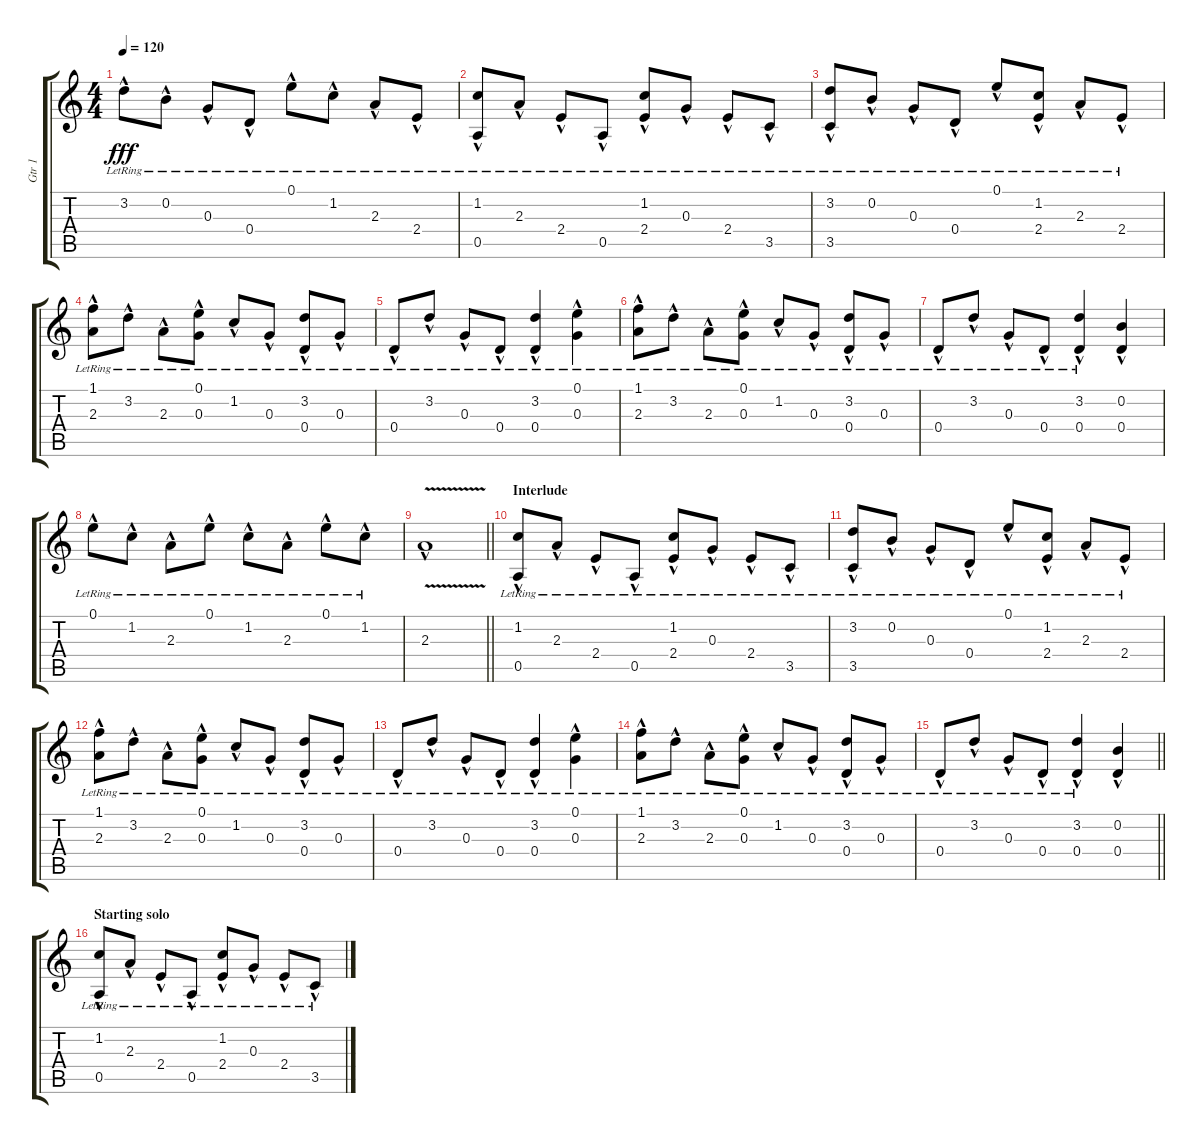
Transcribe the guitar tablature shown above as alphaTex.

\track ("Gtr 1" "Gtr 1") {instrument electricguitarclean}
\staff {score tabs}
\tuning (E4 B3 G3 D3 A2 E2) {hide}
\ts (4 4)
\tempo 120
\clef g2
\ks c
3.2{hac lr}.8{dy fff} 0.2{hac lr}.8 0.3{hac lr}.8 0.4{hac lr}.8 0.1{hac lr}.8 1.2{hac lr}.8 2.3{hac lr}.8 2.4{hac lr}.8 |
(1.2{hac lr} 0.5{hac lr}).8 2.3{hac lr}.8 2.4{hac lr}.8 0.5{hac lr}.8 (1.2{hac lr} 2.4{hac lr}).8 0.3{hac lr}.8 2.4{hac lr}.8 3.5{hac lr}.8 |
(3.2{hac lr} 3.5{hac lr}).8 0.2{hac lr}.8 0.3{hac lr}.8 0.4{hac lr}.8 0.1{hac lr}.8 (1.2{hac lr} 2.4{hac lr}).8 2.3{hac lr}.8 2.4{hac lr}.8 |
(1.1{hac lr} 2.3{hac lr}).8 3.2{hac lr}.8 2.3{hac lr}.8 (0.1{hac lr} 0.3{hac lr}).8 1.2{hac lr}.8 0.3{hac lr}.8 (3.2{hac lr} 0.4{hac lr}).8 0.3{hac lr}.8 |
0.4{hac lr}.8 3.2{hac lr}.8 0.3{hac lr}.8 0.4{hac lr}.8 (3.2{hac lr} 0.4{hac lr}).4 (0.1{hac lr} 0.3{hac lr}).4 |
(1.1{hac lr} 2.3{hac lr}).8 3.2{hac lr}.8 2.3{hac lr}.8 (0.1{hac lr} 0.3{hac lr}).8 1.2{hac lr}.8 0.3{hac lr}.8 (3.2{hac lr} 0.4{hac lr}).8 0.3{hac lr}.8 |
0.4{hac lr}.8 3.2{hac lr}.8 0.3{hac lr}.8 0.4{hac lr}.8 (3.2{hac lr} 0.4{hac lr}).4 (0.2{hac} 0.4{hac}).4 |
0.1{hac lr}.8 1.2{hac lr}.8 2.3{hac lr}.8 0.1{hac lr}.8 1.2{hac lr}.8 2.3{hac lr}.8 0.1{hac lr}.8 1.2{hac lr}.8 |
\barLineRight lightlight
2.3{v hac}.1 |
\section ("" "Interlude")
(1.2{hac lr} 0.5{hac lr}).8 2.3{hac lr}.8 2.4{hac lr}.8 0.5{hac lr}.8 (1.2{hac lr} 2.4{hac lr}).8 0.3{hac lr}.8 2.4{hac lr}.8 3.5{hac lr}.8 |
(3.2{hac lr} 3.5{hac lr}).8 0.2{hac lr}.8 0.3{hac lr}.8 0.4{hac lr}.8 0.1{hac lr}.8 (1.2{hac lr} 2.4{hac lr}).8 2.3{hac lr}.8 2.4{hac lr}.8 |
(1.1{hac lr} 2.3{hac lr}).8 3.2{hac lr}.8 2.3{hac lr}.8 (0.1{hac lr} 0.3{hac lr}).8 1.2{hac lr}.8 0.3{hac lr}.8 (3.2{hac lr} 0.4{hac lr}).8 0.3{hac lr}.8 |
0.4{hac lr}.8 3.2{hac lr}.8 0.3{hac lr}.8 0.4{hac lr}.8 (3.2{hac lr} 0.4{hac lr}).4 (0.1{hac lr} 0.3{hac lr}).4 |
(1.1{hac lr} 2.3{hac lr}).8 3.2{hac lr}.8 2.3{hac lr}.8 (0.1{hac lr} 0.3{hac lr}).8 1.2{hac lr}.8 0.3{hac lr}.8 (3.2{hac lr} 0.4{hac lr}).8 0.3{hac lr}.8 |
\barLineRight lightlight
0.4{hac lr}.8 3.2{hac lr}.8 0.3{hac lr}.8 0.4{hac lr}.8 (3.2{hac lr} 0.4{hac lr}).4 (0.2{hac} 0.4{hac}).4 |
\section ("" "Starting solo")
(1.2{hac lr} 0.5{hac lr}).8 2.3{hac lr}.8 2.4{hac lr}.8 0.5{hac lr}.8 (1.2{hac lr} 2.4{hac lr}).8 0.3{hac lr}.8 2.4{hac lr}.8 3.5{hac lr}.8
